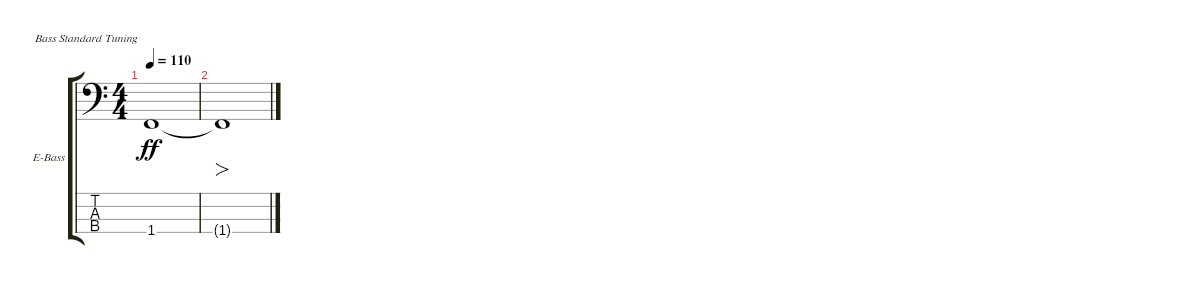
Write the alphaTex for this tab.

\defaultSystemsLayout 4
\bracketExtendMode groupsimilarinstruments
\firstSystemTrackNameOrientation horizontal
\otherSystemsTrackNameOrientation horizontal
\track ("O`Malley" "E-Bass") {instrument electricbassfinger}
\staff {score tabs}
\tuning (G2 D2 A1 E1)
\ts (4 4)
\tempo 110
\clef f4
\ks c
1.4.1{dy ff} |
1.4{t}.1{fo}
